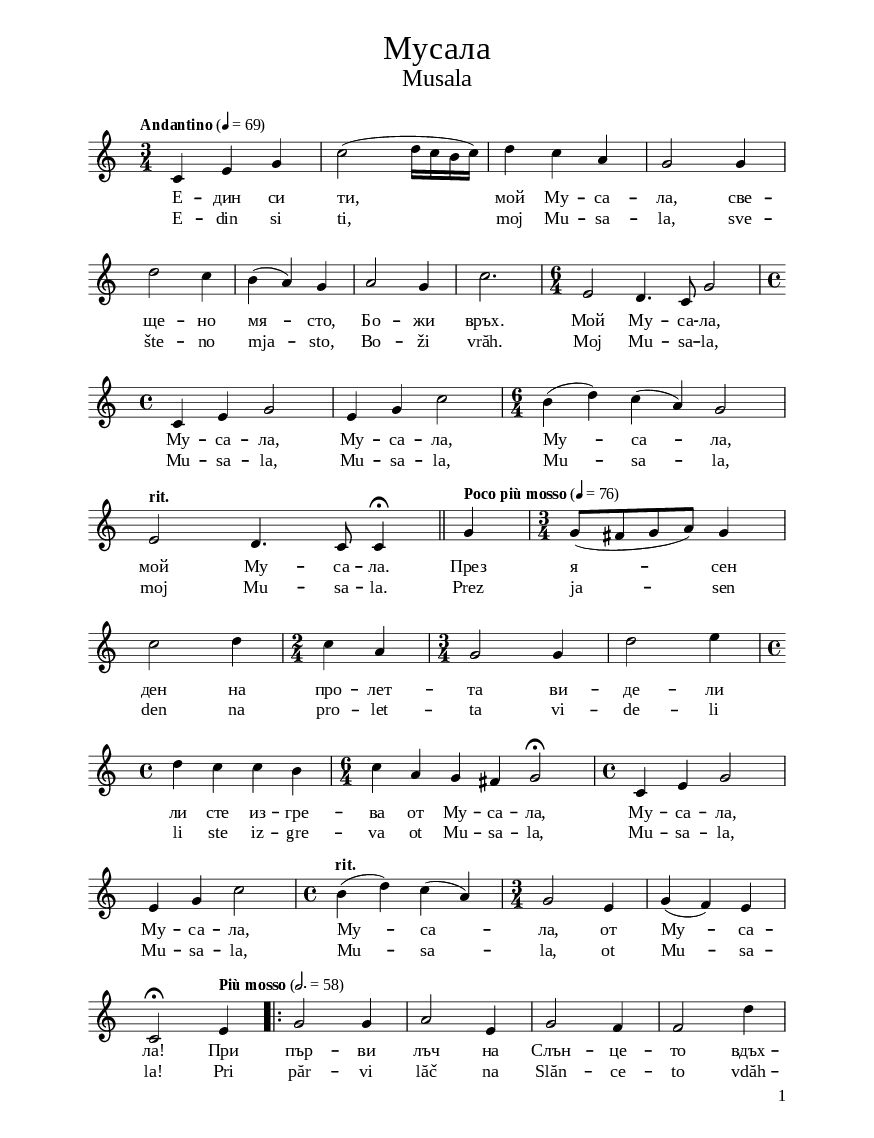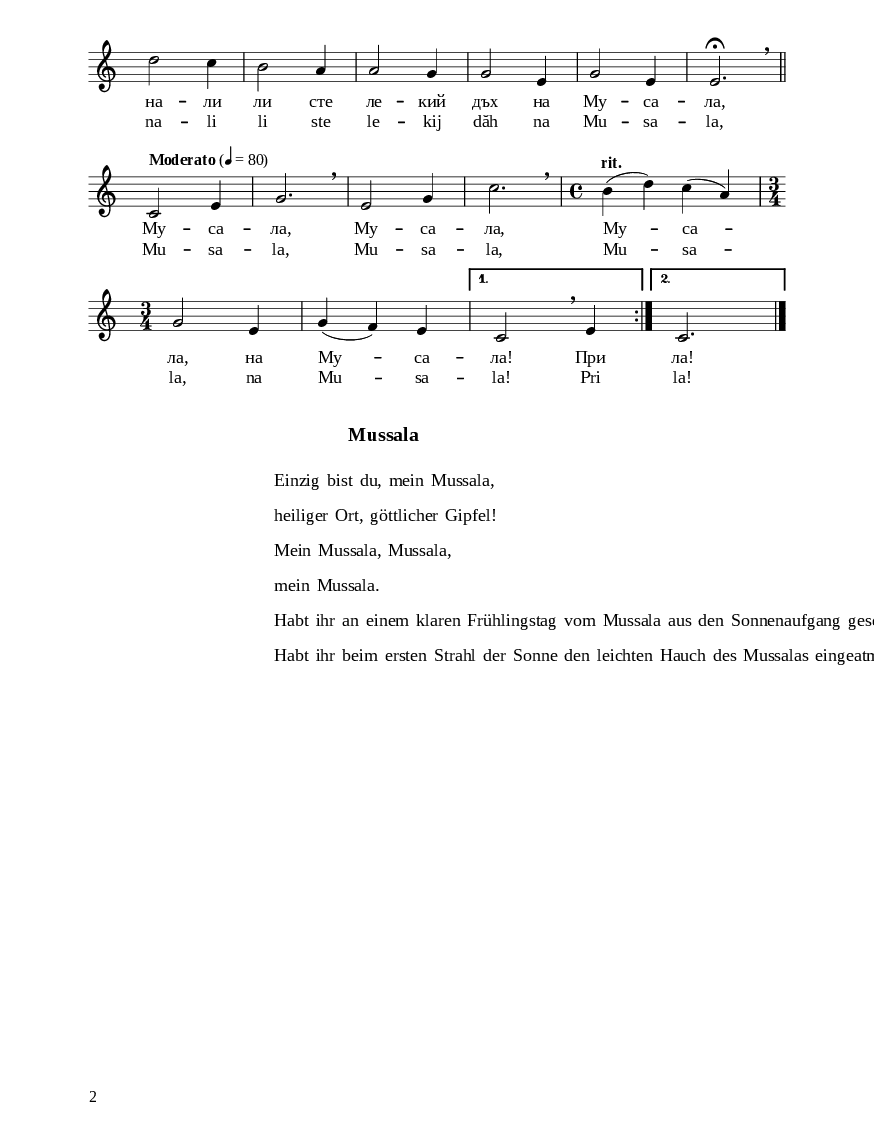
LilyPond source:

\version "2.24.1"

% include paper part and global functions
\include "include/globals.ily"

\bookpart {
  \label #'ref087
  \tocItem \markup "Мусала – Musala"

  \include "include/bookpart-paper.ily"
  \score {
    \include "include/score-layout.ily"

    \new Voice \absolute {
      \clef treble
      \key c \major
      \time 3/4
      \tempoFunc "Andantino" 4 "69"

      c'4 e'4 g'4 | c''2 ( d''16 c'' b' c'' ) |  d''4 c''4 a'4 | g'2 g'4 | \break
      
       d''2 c''4  |

      b'4 ( a'4 ) g'4 | a'2 g'4 | c''2.| \time 6/4 e'2 d'4. c'8 g'2 |  \break
      
      \time 4/4 c'4 e'4  g'2  |

      e'4 g'4 c''2 | 
      
      \time 6/4 b'4 ( d''4 ) c''4 ( a'4 ) g'2 \tempo "rit." | \break 
      
      e'2 d'4. c'8 c'4 \fermata \bar "||" \tempoFunc "Poco più mosso" 4 "76" g'4  | 

      \time 3/4 

     
     
      g'8 ( fis'8 g'8 a'8 ) g'4 |  \break
      
      c''2 d''4 | \time 2/4 c''4 a'4 |\time 3/4 g'2 g'4 | d''2 e''4 |  \break

      \time 4/4 d''4 c'' c'' b' | \time 6/4 c''4 a' g' fis' g'2 \fermata | \time 4/4 c'4 e'4 g'2 | \break

      e'4 g'4 c''2  | \time 4/4 \tempo "        rit." b'4 ( d''4 ) c''4 ( a'4 ) | \time 3/4 g'2 e'4 | g'4 ( f'4 ) e'4 | \break

      c'2\fermata

      \tempoFunc "Più mosso" 2. "58"

      e'4 | \repeat volta 2 {
      g'2 g'4 | a'2 e'4 | g'2 f'4 f'2 d''4 |\break

      d''2 c''4 | b'2 a'4 | a'2 g'4 | g'2 e'4 | g'2 e'4 | e'2.\fermata \breathe \bar "||" \break

     \tempoFunc "Moderato" 4 "80"



     c'2 e'4 | g'2. \breathe | e'2 g'4 | c''2. \breathe | \time 4/4 \tempo "        rit." b'4 ( d''4 ) c''4 ( a'4 ) \break

     \time 3/4 g'2 e'4 | g'4 ( f'4 ) e'4
   } \alternative { { c'2  \breathe e'4 } {c'2. } } \bar "|."

 }



    \addlyrics {
      Е -- дин си ти, мой Му -- са -- ла, све -- ще -- но

      мя -- сто, Бо -- жи връх.  Мой Му -- са -- ла, Му -- са -- ла,

      Му -- са -- ла, Му -- са -- ла, мой Му -- са -- ла.

      През я -- сен ден на про -- лет -- та ви -- де -- ли

      ли сте из -- гре -- ва от Му -- са -- ла,    Му -- са -- ла,

      Му -- са -- ла,  Му -- са -- ла,  от Му -- са -- ла! При пър -- ви

      лъч на Слън -- це -- то вдъх -- на -- ли ли сте ле -- кий дъх на Му -- са -- ла,

      Му -- са -- ла, Му -- са -- ла, Му -- са -- ла, на Му -- са -- ла! При ла!
    }
    \addlyrics {
      E -- din si ti, moj Mu -- sa -- la, sve -- šte -- no

      mja -- sto, Bo -- ži vrăh.  Moj Mu -- sa -- la, Mu -- sa -- la,

      Mu -- sa -- la, Mu -- sa -- la, moj Mu -- sa -- la.

      Prez ja -- sen den na pro -- let -- ta vi -- de -- li

      li ste iz -- gre -- va ot Mu -- sa -- la,    Mu -- sa -- la,

      Mu -- sa -- la,  Mu -- sa -- la,  ot Mu -- sa -- la! Pri păr -- vi

      lăč na Slăn -- ce -- to vdăh -- na -- li li ste le -- kij dăh na Mu -- sa -- la,

      Mu -- sa -- la, Mu -- sa -- la, Mu -- sa -- la, na Mu -- sa -- la! Pri la!
    }

    \header {
      title = \titleFunc "Мусала" "Musala"
    }

    \midi{}

  } % score

  
  


  % include foreign translation(s) of the song
  \version "2.18.2"

%\markup {  \vspace #1.9 }

\markup {  \hspace #25   \huge\bold "Mussala"  }

\markup {
    \hspace #1
    \fontsize #+1 {
      
      \halign #-1.5 {
  
  
  \column {
     \line { " " } 
     


\line { " "Einzig bist du, mein Mussala,}

\line { " "heiliger Ort, göttlicher Gipfel!}

\line { " "Mein Mussala, Mussala,}

\line { " "mein Mussala.}

\line { " "Habt ihr an einem klaren Frühlingstag vom Mussala aus den Sonnenaufgang gesehen?!}

\line { " "Habt ihr beim ersten Strahl der Sonne den leichten Hauch des Mussalas eingeatmet?!}


     
     
     
      }
       
    }    
    }
}
%}
   
 
 


 
    
   
    
 
%--------------------------------------------------------------------- 


} % bookpart
